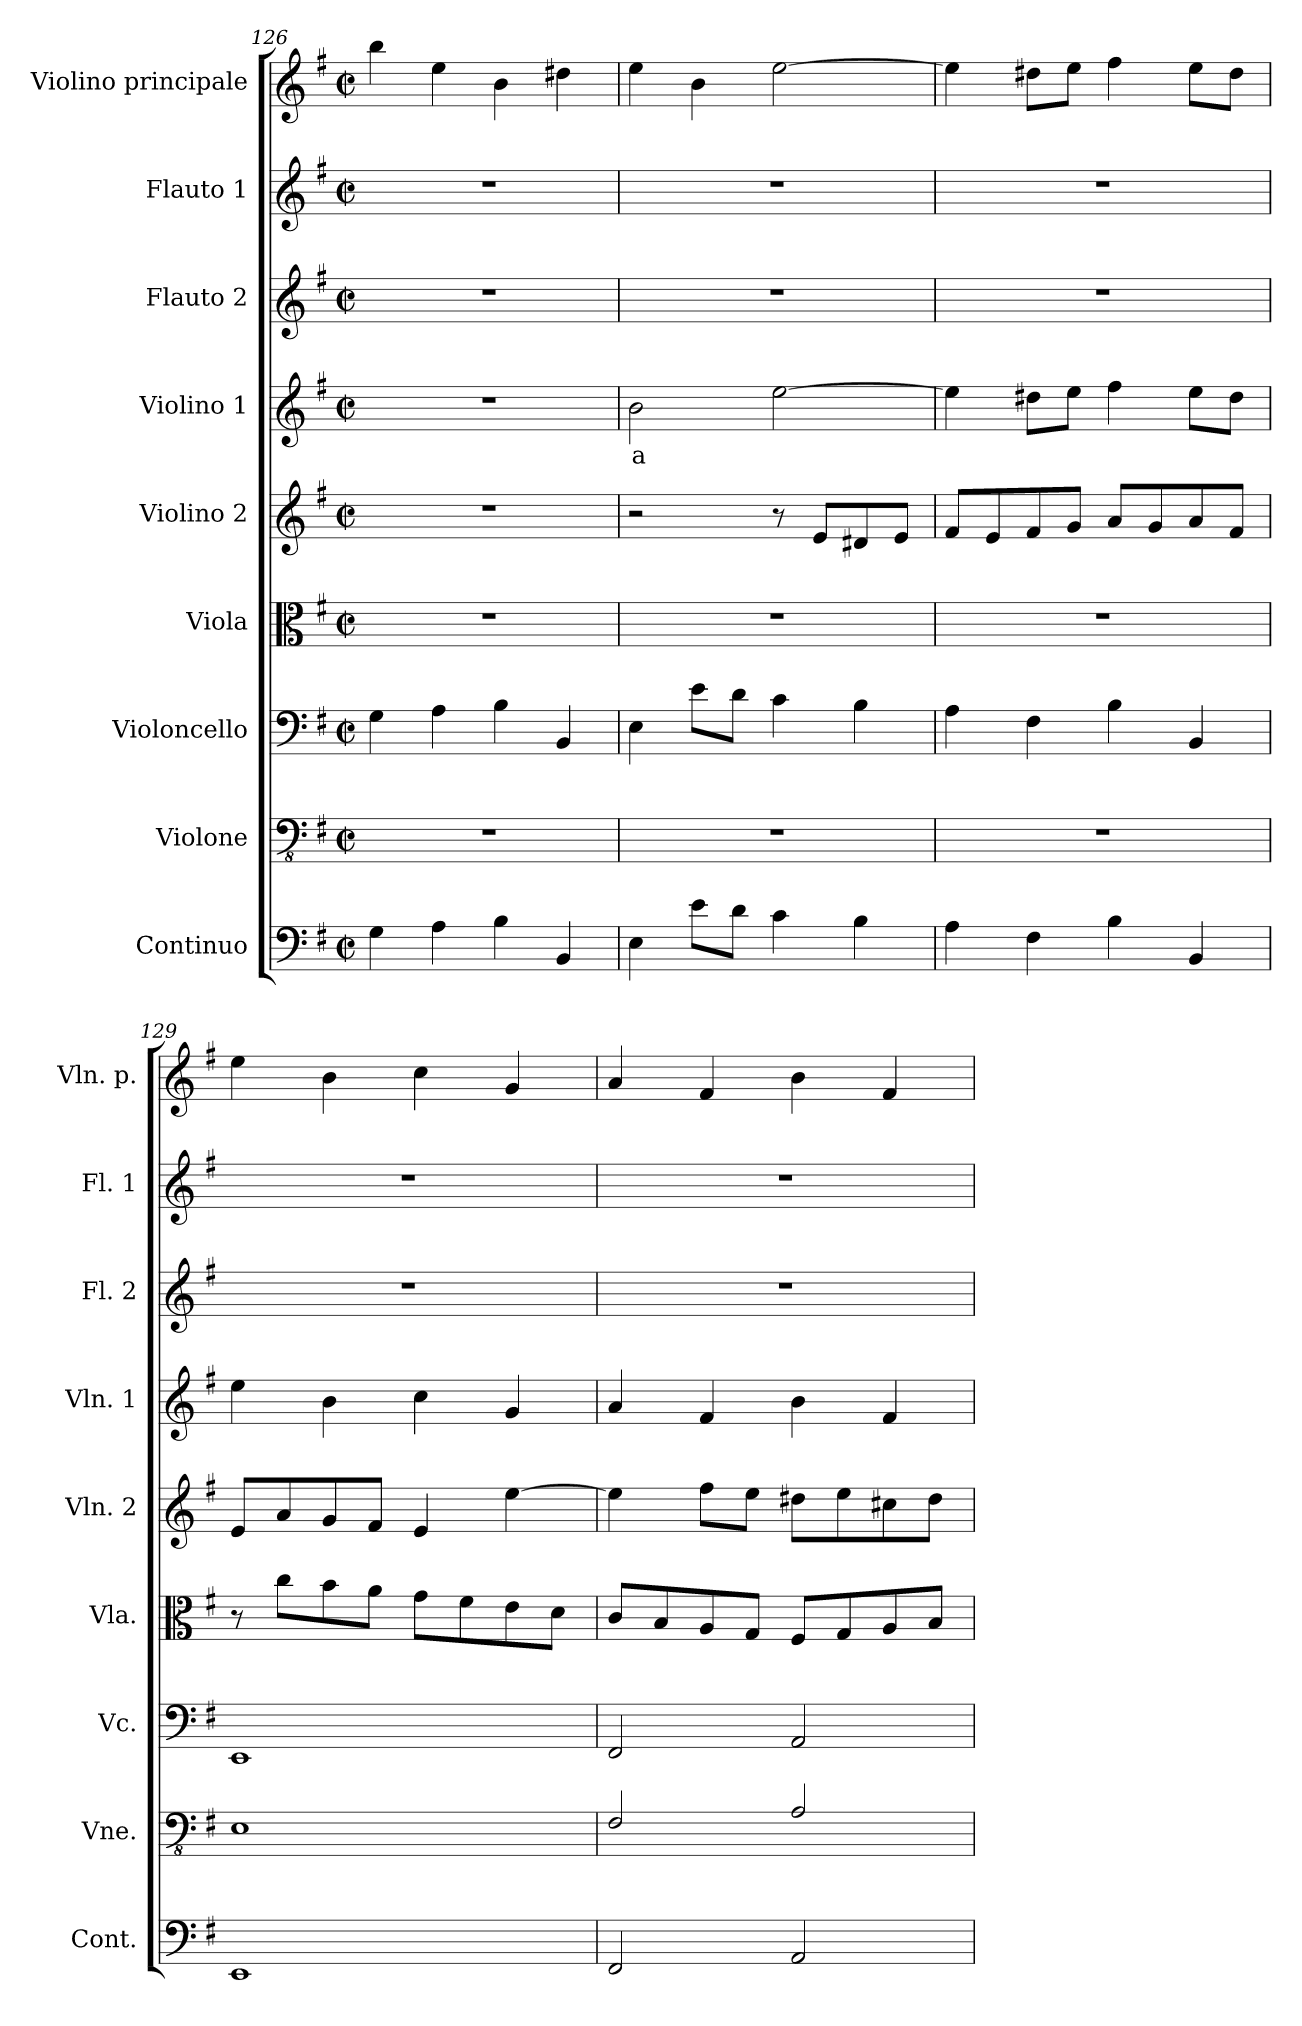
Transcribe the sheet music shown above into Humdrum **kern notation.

**kern	**kern	**kern	**kern	**kern	**kern	**text	**kern	**kern	**kern
*part9	*part8	*part7	*part6	*part5	*part4	*part4	*part3	*part2	*part1
*staff9	*staff8	*staff7	*staff6	*staff5	*staff4	*staff4	*staff3	*staff2	*staff1
*I"Continuo	*I"Violone	*I"Violoncello	*I"Viola	*I"Violino 2	*I"Violino 1	*	*I"Flauto 2	*I"Flauto 1	*I"Violino principale
*I'Cont.	*I'Vne.	*I'Vc.	*I'Vla.	*I'Vln. 2	*I'Vln. 1	*	*I'Fl. 2	*I'Fl. 1	*I'Vln. p.
*clefF4	*clefFv4	*clefF4	*clefC3	*clefG2	*clefG2	*	*clefG2	*clefG2	*clefG2
*	*ITrd7c12	*	*	*	*	*	*	*	*
*k[f#]	*k[f#]	*k[f#]	*k[f#]	*k[f#]	*k[f#]	*	*k[f#]	*k[f#]	*k[f#]
*M2/2	*M2/2	*M2/2	*M2/2	*M2/2	*M2/2	*	*M2/2	*M2/2	*M2/2
*met(c|)	*met(c|)	*met(c|)	*met(c|)	*met(c|)	*met(c|)	*	*met(c|)	*met(c|)	*met(c|)
=126	=126	=126	=126	=126	=126	=126	=126	=126	=126
4G\	1r	4G\	1r	1r	1r	.	1r	1r	4bb\
4A\	.	4A\	.	.	.	.	.	.	4ee\
4B\	.	4B\	.	.	.	.	.	.	4b\
4BB/	.	4BB/	.	.	.	.	.	.	4dd#X\
=127	=127	=127	=127	=127	=127	=127	=127	=127	=127
!	!	!	!	!	!	!LO:LY:color=#FF0000	!	!	!
4E\	1r	4E\	1r	2r	2b\	a	1r	1r	4ee\
8e\L	.	8e\L	.	.	.	.	.	.	4b\
8d\J	.	8d\J	.	.	.	.	.	.	.
4c\	.	4c\	.	8r	[2ee\	.	.	.	[2ee\
.	.	.	.	8e/L	.	.	.	.	.
4B\	.	4B\	.	8d#X/	.	.	.	.	.
.	.	.	.	8e/J	.	.	.	.	.
=128	=128	=128	=128	=128	=128	=128	=128	=128	=128
4A\	1r	4A\	1r	8f#/L	4ee\]	.	1r	1r	4ee\]
.	.	.	.	8e/	.	.	.	.	.
4F#\	.	4F#\	.	8f#/	8dd#X\L	.	.	.	8dd#X\L
.	.	.	.	8g/J	8ee\J	.	.	.	8ee\J
4B\	.	4B\	.	8a/L	4ff#\	.	.	.	4ff#\
.	.	.	.	8g/	.	.	.	.	.
4BB/	.	4BB/	.	8a/	8ee\L	.	.	.	8ee\L
.	.	.	.	8f#/J	8dd#\J	.	.	.	8dd#\J
=129	=129	=129	=129	=129	=129	=129	=129	=129	=129
1EE	1EEE	1EE	8r	8e/L	4ee\	.	1r	1r	4ee\
.	.	.	8cc\L	8a/	.	.	.	.	.
.	.	.	8b\	8g/	4b\	.	.	.	4b\
.	.	.	8a\J	8f#/J	.	.	.	.	.
.	.	.	8g\L	4e/	4cc\	.	.	.	4cc\
.	.	.	8f#\	.	.	.	.	.	.
.	.	.	8e\	[4ee\	4g/	.	.	.	4g/
.	.	.	8d\J	.	.	.	.	.	.
=130	=130	=130	=130	=130	=130	=130	=130	=130	=130
2FF#/	2FFF#/	2FF#/	8c/L	4ee\]	4a/	.	1r	1r	4a/
.	.	.	8B/	.	.	.	.	.	.
.	.	.	8A/	8ff#\L	4f#/	.	.	.	4f#/
.	.	.	8G/J	8ee\J	.	.	.	.	.
2AA/	2AAA/	2AA/	8F#/L	8dd#X\L	4b\	.	.	.	4b\
.	.	.	8G/	8ee\	.	.	.	.	.
.	.	.	8A/	8cc#X\	4f#/	.	.	.	4f#/
.	.	.	8B/J	8dd#\J	.	.	.	.	.
=	=	=	=	=	=	=	=	=	=
*-	*-	*-	*-	*-	*-	*-	*-	*-	*-
